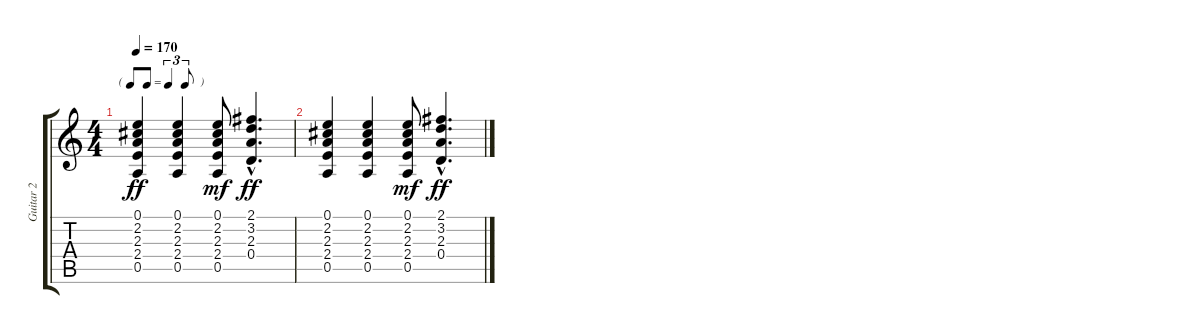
\track ("Guitar 2" "Guitar 2") {instrument electricguitarclean}
\staff {score tabs}
\tuning (E4 B3 G3 D3 A2 E2) {hide}
\ts (4 4)
\tf triplet8th
\tempo 170
\clef g2
\ks c
(0.1 2.2 2.3 2.4 0.5).4{dy ff} (0.1 2.2 2.3 2.4 0.5).4 (0.1 2.2 2.3 2.4 0.5).8{dy mf} (2.1{hac} 3.2{hac} 2.3{hac} 0.4{hac}).4{d dy ff} |
(0.1 2.2 2.3 2.4 0.5).4 (0.1 2.2 2.3 2.4 0.5).4 (0.1 2.2 2.3 2.4 0.5).8{dy mf} (2.1{hac} 3.2{hac} 2.3{hac} 0.4{hac}).4{d dy ff}
